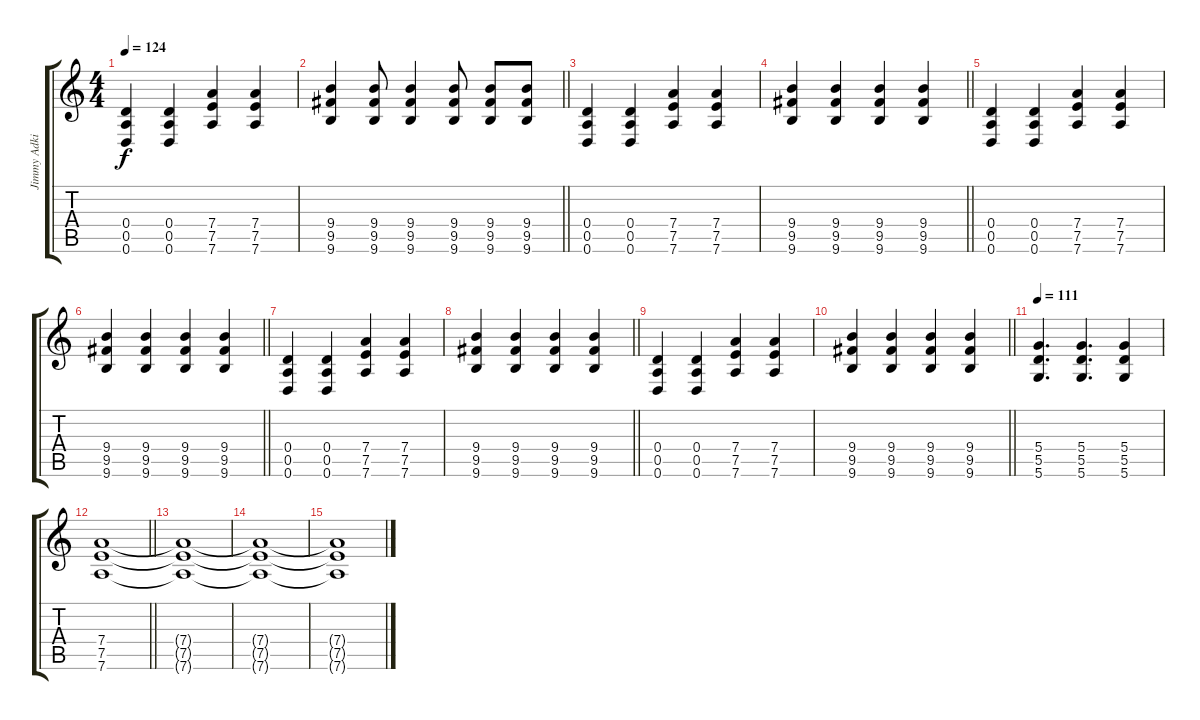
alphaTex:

\track ("Jimmy Adkins - L Guitar" "Jimmy Adki") {instrument overdrivenguitar}
\staff {score tabs}
\tuning (E4 B3 G3 D3 A2 D2) {hide}
\ts (4 4)
\tempo 124
\clef g2
\ks c
(0.4 0.5 0.6).4{dy f} (0.4 0.5 0.6).4 (7.4 7.5 7.6).4 (7.4 7.5 7.6).4 |
\barLineRight lightlight
(9.4 9.5 9.6).4 (9.4 9.5 9.6).8 (9.4 9.5 9.6).4 (9.4 9.5 9.6).8 (9.4 9.5 9.6).8 (9.4 9.5 9.6).8 |
(0.4 0.5 0.6).4 (0.4 0.5 0.6).4 (7.4 7.5 7.6).4 (7.4 7.5 7.6).4 |
\barLineRight lightlight
(9.4 9.5 9.6).4 (9.4 9.5 9.6).4 (9.4 9.5 9.6).4 (9.4 9.5 9.6).4 |
(0.4 0.5 0.6).4 (0.4 0.5 0.6).4 (7.4 7.5 7.6).4 (7.4 7.5 7.6).4 |
\barLineRight lightlight
(9.4 9.5 9.6).4 (9.4 9.5 9.6).4 (9.4 9.5 9.6).4 (9.4 9.5 9.6).4 |
(0.4 0.5 0.6).4 (0.4 0.5 0.6).4 (7.4 7.5 7.6).4 (7.4 7.5 7.6).4 |
\barLineRight lightlight
(9.4 9.5 9.6).4 (9.4 9.5 9.6).4 (9.4 9.5 9.6).4 (9.4 9.5 9.6).4 |
(0.4 0.5 0.6).4 (0.4 0.5 0.6).4 (7.4 7.5 7.6).4 (7.4 7.5 7.6).4 |
\barLineRight lightlight
(9.4 9.5 9.6).4 (9.4 9.5 9.6).4 (9.4 9.5 9.6).4 (9.4 9.5 9.6).4 |
\tempo 111
(5.4 5.5 5.6).4{d} (5.4 5.5 5.6).4{d} (5.4 5.5 5.6).4 |
\barLineRight lightlight
(7.4 7.5 7.6).1 |
(7.4{t} 7.5{t} 7.6{t}).1 |
(7.4{t} 7.5{t} 7.6{t}).1 |
(7.4{t} 7.5{t} 7.6{t}).1
